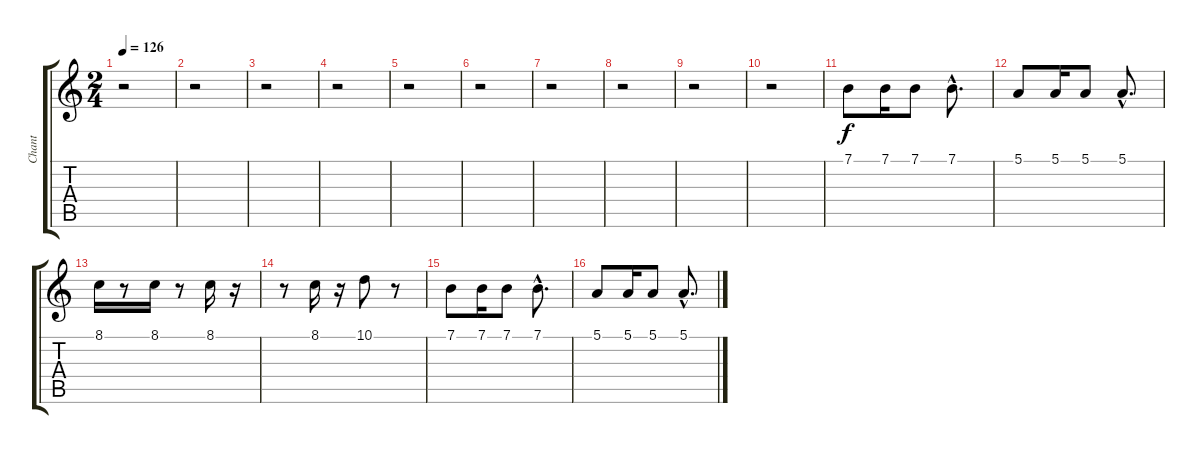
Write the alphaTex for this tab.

\track ("Chant" "Chant") {instrument tenorsax}
\staff {score tabs}
\tuning (E4 B3 G3 D3 A2 E2) {hide}
\ts (2 4)
\tempo 126
\clef g2
\ks c
r.2{dy f} |
r.2 |
r.2 |
r.2 |
r.2 |
r.2 |
r.2 |
r.2 |
r.2 |
r.2 |
7.1.8{volume 16} 7.1.16 7.1.8 7.1{hac}.8{d} |
5.1.8 5.1.16 5.1.8 5.1{hac}.8{d} |
8.1.16 r.8 8.1.16 r.8 8.1.16 r.16 |
r.8 8.1.16 r.16 10.1.8 r.8 |
7.1.8 7.1.16 7.1.8 7.1{hac}.8{d} |
5.1.8 5.1.16 5.1.8 5.1{hac}.8{d}
